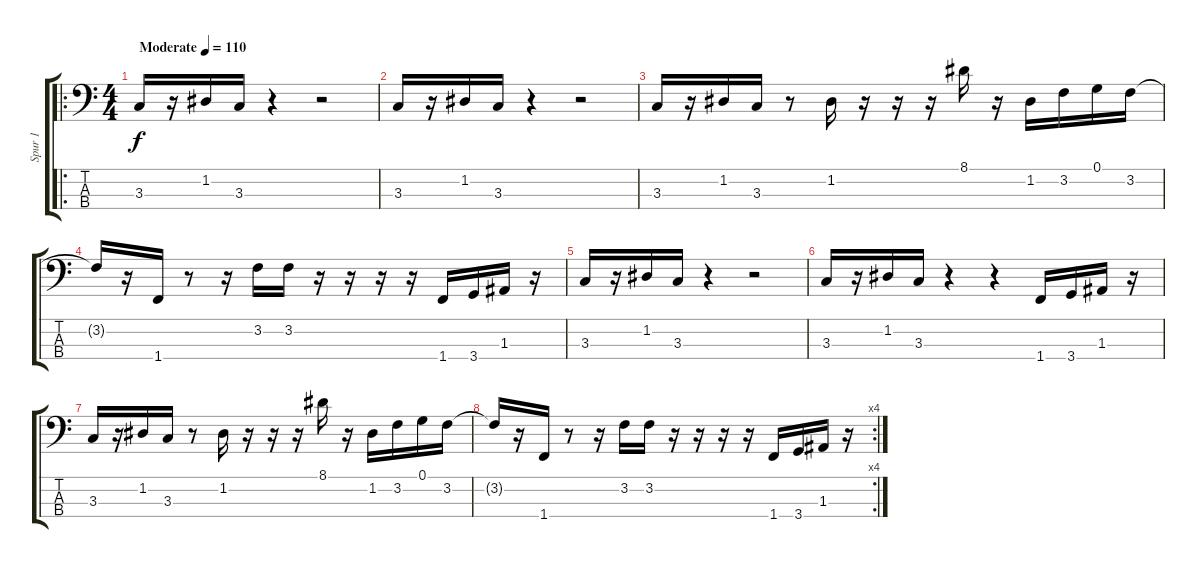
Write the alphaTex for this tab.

\track ("Spur 1" "Spur 1") {instrument electricbassfinger}
\staff {score tabs}
\tuning (G2 D2 A1 E1) {hide}
\ro
\ts (4 4)
\tempo (110 "Moderate")
\clef f4
\ks c
3.3.16{dy f instrument electricbassfinger} r.16 1.2.16 3.3.16 r.4 r.2 |
3.3.16 r.16 1.2.16 3.3.16 r.4 r.2 |
3.3.16 r.16 1.2.16 3.3.16 r.8 1.2.16 r.16 r.16 r.16 8.1.16 r.16 1.2.16 3.2.16 0.1.16 3.2.16 |
3.2{t}.16 r.16 1.4.16 r.8 r.16 3.2.16 3.2.16 r.16 r.16 r.16 r.16 1.4.16 3.4.16 1.3.16 r.16 |
3.3.16 r.16 1.2.16 3.3.16 r.4 r.2 |
3.3.16 r.16 1.2.16 3.3.16 r.4 r.4 1.4.16 3.4.16 1.3.16 r.16 |
3.3.16 r.16 1.2.16 3.3.16 r.8 1.2.16 r.16 r.16 r.16 8.1.16 r.16 1.2.16 3.2.16 0.1.16 3.2.16 |
\rc 4
3.2{t}.16 r.16 1.4.16 r.8 r.16 3.2.16 3.2.16 r.16 r.16 r.16 r.16 1.4.16 3.4.16 1.3.16 r.16
